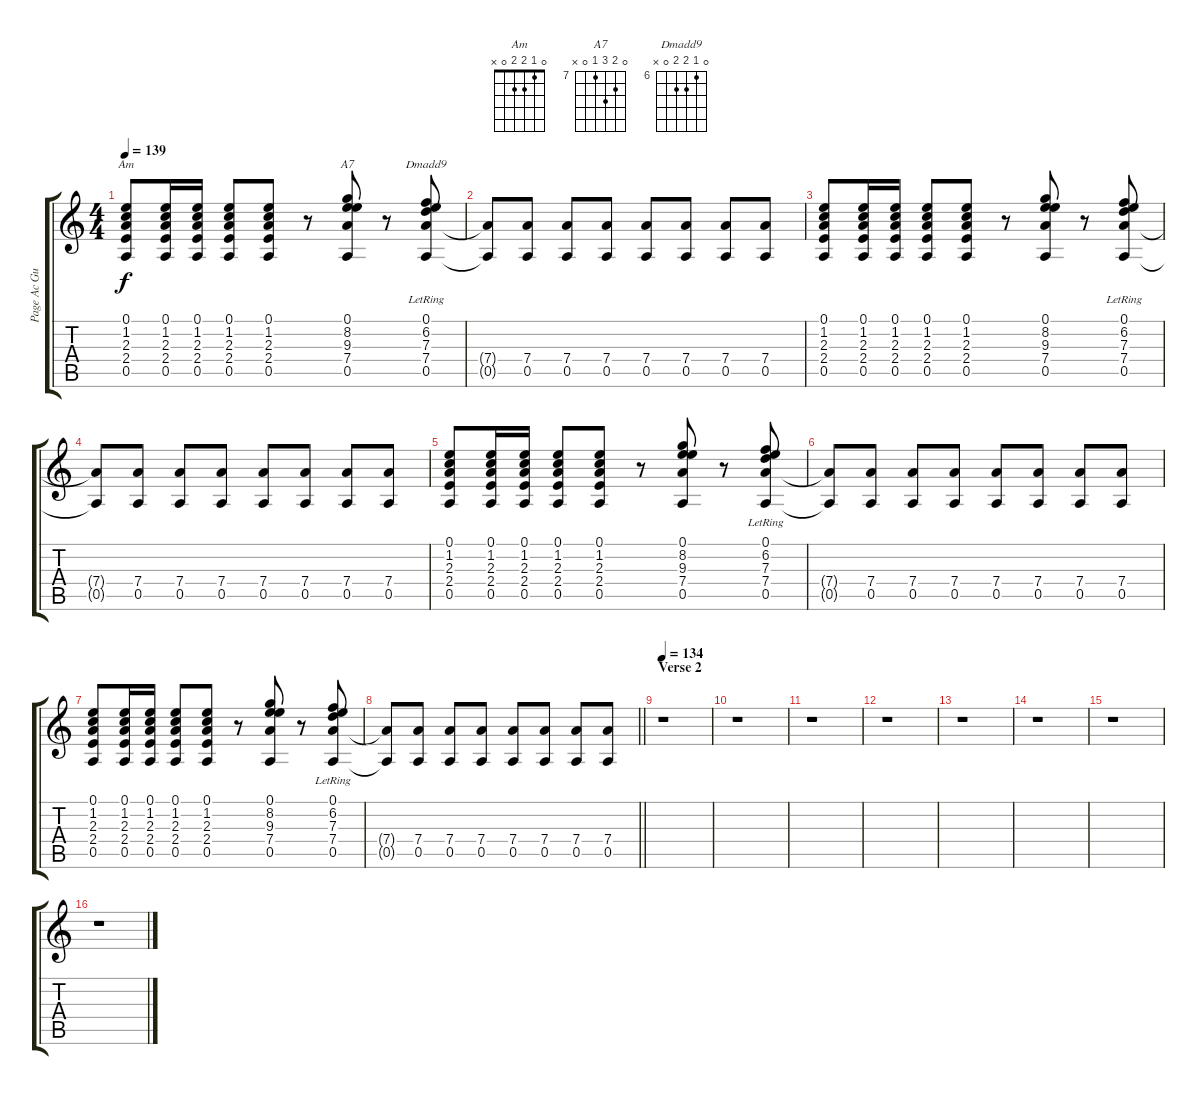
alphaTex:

\track ("Page Ac Guitar Picked" "Page Ac Gu") {instrument acousticguitarsteel}
\staff {score tabs}
\tuning (E4 B3 G3 D3 A2 E2) {hide}
\chord ("Am" 0 1 2 2 0 x)
\chord ("A7" 0 8 9 7 0 x) {firstfret 7}
\chord ("Dmadd9" 0 6 7 7 0 x) {firstfret 6}
\ts (4 4)
\tempo 139
\clef g2
\ks aminor
(0.1 1.2 2.3 2.4 0.5).8{ch "Am" dy f} (0.1 1.2 2.3 2.4 0.5).16 (0.1 1.2 2.3 2.4 0.5).16 (0.1 1.2 2.3 2.4 0.5).8 (0.1 1.2 2.3 2.4 0.5).8 r.8 (0.1 8.2 9.3 7.4 0.5).8{ch "A7"} r.8 (0.1{lr} 6.2{lr} 7.3{lr} 7.4 0.5).8{ch "Dmadd9"} |
(7.4{t} 0.5{t}).8 (7.4 0.5).8 (7.4 0.5).8 (7.4 0.5).8 (7.4 0.5).8 (7.4 0.5).8 (7.4 0.5).8 (7.4 0.5).8 |
(0.1 1.2 2.3 2.4 0.5).8 (0.1 1.2 2.3 2.4 0.5).16 (0.1 1.2 2.3 2.4 0.5).16 (0.1 1.2 2.3 2.4 0.5).8 (0.1 1.2 2.3 2.4 0.5).8 r.8 (0.1 8.2 9.3 7.4 0.5).8 r.8 (0.1{lr} 6.2{lr} 7.3{lr} 7.4 0.5).8 |
(7.4{t} 0.5{t}).8 (7.4 0.5).8 (7.4 0.5).8 (7.4 0.5).8 (7.4 0.5).8 (7.4 0.5).8 (7.4 0.5).8 (7.4 0.5).8 |
(0.1 1.2 2.3 2.4 0.5).8 (0.1 1.2 2.3 2.4 0.5).16 (0.1 1.2 2.3 2.4 0.5).16 (0.1 1.2 2.3 2.4 0.5).8 (0.1 1.2 2.3 2.4 0.5).8 r.8 (0.1 8.2 9.3 7.4 0.5).8 r.8 (0.1{lr} 6.2{lr} 7.3{lr} 7.4 0.5).8 |
(7.4{t} 0.5{t}).8 (7.4 0.5).8 (7.4 0.5).8 (7.4 0.5).8 (7.4 0.5).8 (7.4 0.5).8 (7.4 0.5).8 (7.4 0.5).8 |
(0.1 1.2 2.3 2.4 0.5).8 (0.1 1.2 2.3 2.4 0.5).16 (0.1 1.2 2.3 2.4 0.5).16 (0.1 1.2 2.3 2.4 0.5).8 (0.1 1.2 2.3 2.4 0.5).8 r.8 (0.1 8.2 9.3 7.4 0.5).8 r.8 (0.1{lr} 6.2{lr} 7.3{lr} 7.4 0.5).8 |
\barLineRight lightlight
(7.4{t} 0.5{t}).8 (7.4 0.5).8 (7.4 0.5).8 (7.4 0.5).8 (7.4 0.5).8 (7.4 0.5).8 (7.4 0.5).8 (7.4 0.5).8 |
\section ("" "Verse 2")
\tempo 134
r.1 |
r.1 |
r.1 |
r.1 |
r.1 |
r.1 |
r.1 |
r.1
